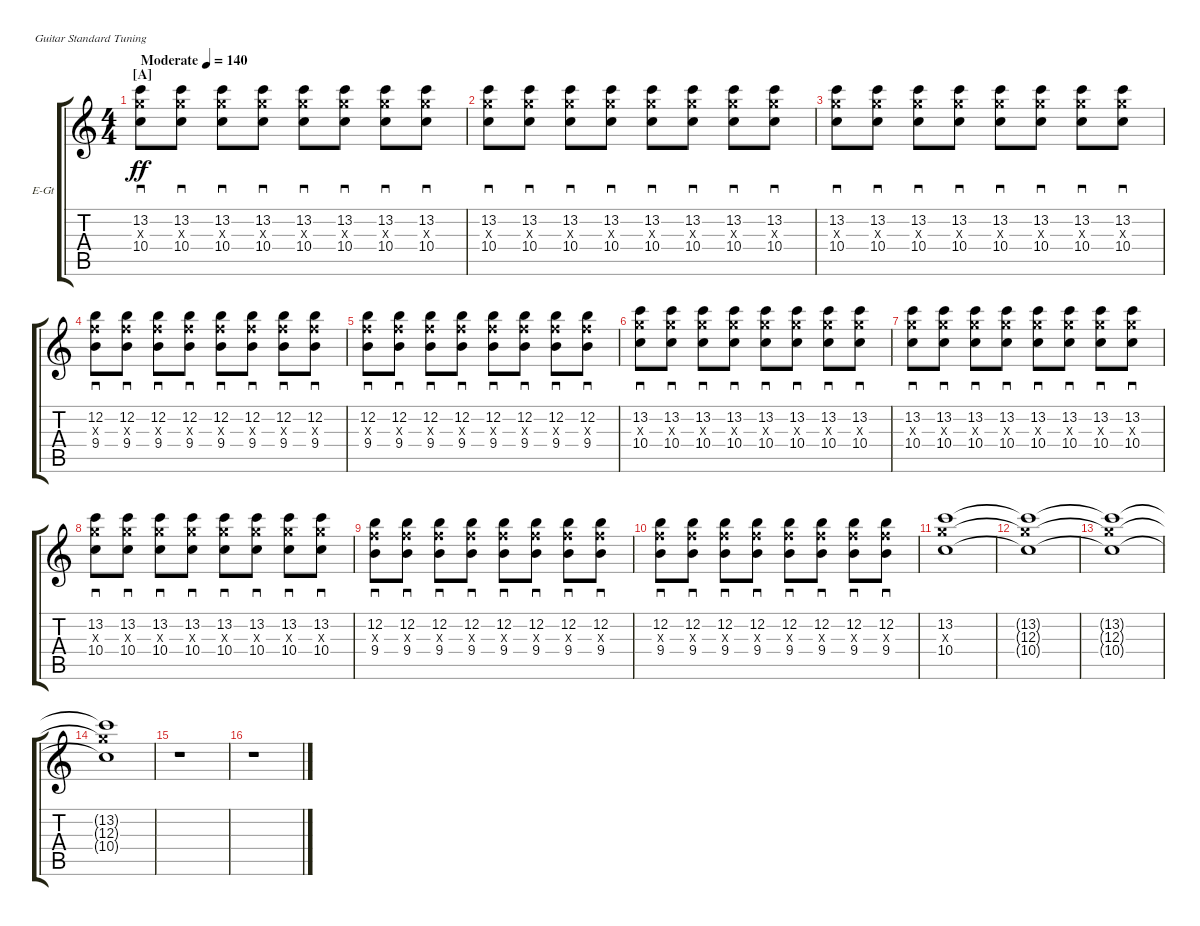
\bracketExtendMode groupsimilarinstruments
\firstSystemTrackNameOrientation horizontal
\otherSystemsTrackNameOrientation horizontal
\track ("Albert Hammond Jr." "E-Gt") {instrument overdrivenguitar}
\staff {score tabs}
\tuning (E4 B3 G3 D3 A2 E2)
\ts (4 4)
\beaming (8 2 2 2 2)
\section ("A" "")
\tempo (140 "Moderate")
\clef g2
\ks aminor
(12.3{x} 10.4 13.2).8{sd dy ff instrument overdrivenguitar} (12.3{x} 10.4 13.2).8{sd} (12.3{x} 10.4 13.2).8{sd} (12.3{x} 10.4 13.2).8{sd} (12.3{x} 10.4 13.2).8{sd} (12.3{x} 10.4 13.2).8{sd} (12.3{x} 10.4 13.2).8{sd} (12.3{x} 10.4 13.2).8{sd} |
(12.3{x} 10.4 13.2).8{sd} (12.3{x} 10.4 13.2).8{sd} (12.3{x} 10.4 13.2).8{sd} (12.3{x} 10.4 13.2).8{sd} (12.3{x} 10.4 13.2).8{sd} (12.3{x} 10.4 13.2).8{sd} (12.3{x} 10.4 13.2).8{sd} (12.3{x} 10.4 13.2).8{sd} |
(12.3{x} 10.4 13.2).8{sd} (12.3{x} 10.4 13.2).8{sd} (12.3{x} 10.4 13.2).8{sd} (12.3{x} 10.4 13.2).8{sd} (12.3{x} 10.4 13.2).8{sd} (12.3{x} 10.4 13.2).8{sd} (12.3{x} 10.4 13.2).8{sd} (12.3{x} 10.4 13.2).8{sd} |
(10.3{x} 9.4 12.2).8{sd} (10.3{x} 9.4 12.2).8{sd} (10.3{x} 9.4 12.2).8{sd} (10.3{x} 9.4 12.2).8{sd} (10.3{x} 9.4 12.2).8{sd} (10.3{x} 9.4 12.2).8{sd} (10.3{x} 9.4 12.2).8{sd} (10.3{x} 9.4 12.2).8{sd} |
(10.3{x} 9.4 12.2).8{sd} (10.3{x} 9.4 12.2).8{sd} (10.3{x} 9.4 12.2).8{sd} (10.3{x} 9.4 12.2).8{sd} (10.3{x} 9.4 12.2).8{sd} (10.3{x} 9.4 12.2).8{sd} (10.3{x} 9.4 12.2).8{sd} (10.3{x} 9.4 12.2).8{sd} |
(12.3{x} 10.4 13.2).8{sd} (12.3{x} 10.4 13.2).8{sd} (12.3{x} 10.4 13.2).8{sd} (12.3{x} 10.4 13.2).8{sd} (12.3{x} 10.4 13.2).8{sd} (12.3{x} 10.4 13.2).8{sd} (12.3{x} 10.4 13.2).8{sd} (12.3{x} 10.4 13.2).8{sd} |
(12.3{x} 10.4 13.2).8{sd} (12.3{x} 10.4 13.2).8{sd} (12.3{x} 10.4 13.2).8{sd} (12.3{x} 10.4 13.2).8{sd} (12.3{x} 10.4 13.2).8{sd} (12.3{x} 10.4 13.2).8{sd} (12.3{x} 10.4 13.2).8{sd} (12.3{x} 10.4 13.2).8{sd} |
(12.3{x} 10.4 13.2).8{sd} (12.3{x} 10.4 13.2).8{sd} (12.3{x} 10.4 13.2).8{sd} (12.3{x} 10.4 13.2).8{sd} (12.3{x} 10.4 13.2).8{sd} (12.3{x} 10.4 13.2).8{sd} (12.3{x} 10.4 13.2).8{sd} (12.3{x} 10.4 13.2).8{sd} |
(10.3{x} 9.4 12.2).8{sd} (10.3{x} 9.4 12.2).8{sd} (10.3{x} 9.4 12.2).8{sd} (10.3{x} 9.4 12.2).8{sd} (10.3{x} 9.4 12.2).8{sd} (10.3{x} 9.4 12.2).8{sd} (10.3{x} 9.4 12.2).8{sd} (10.3{x} 9.4 12.2).8{sd} |
(10.3{x} 9.4 12.2).8{sd} (10.3{x} 9.4 12.2).8{sd} (10.3{x} 9.4 12.2).8{sd} (10.3{x} 9.4 12.2).8{sd} (10.3{x} 9.4 12.2).8{sd} (10.3{x} 9.4 12.2).8{sd} (10.3{x} 9.4 12.2).8{sd} (10.3{x} 9.4 12.2).8{sd} |
(12.3{x} 10.4 13.2).1 |
(13.2{t} 12.3{x t} 10.4{t}).1 |
(10.4{t} 12.3{x t} 13.2{t}).1 |
(12.3{x t} 10.4{t} 13.2{t}).1 |
r.1 |
r.1
